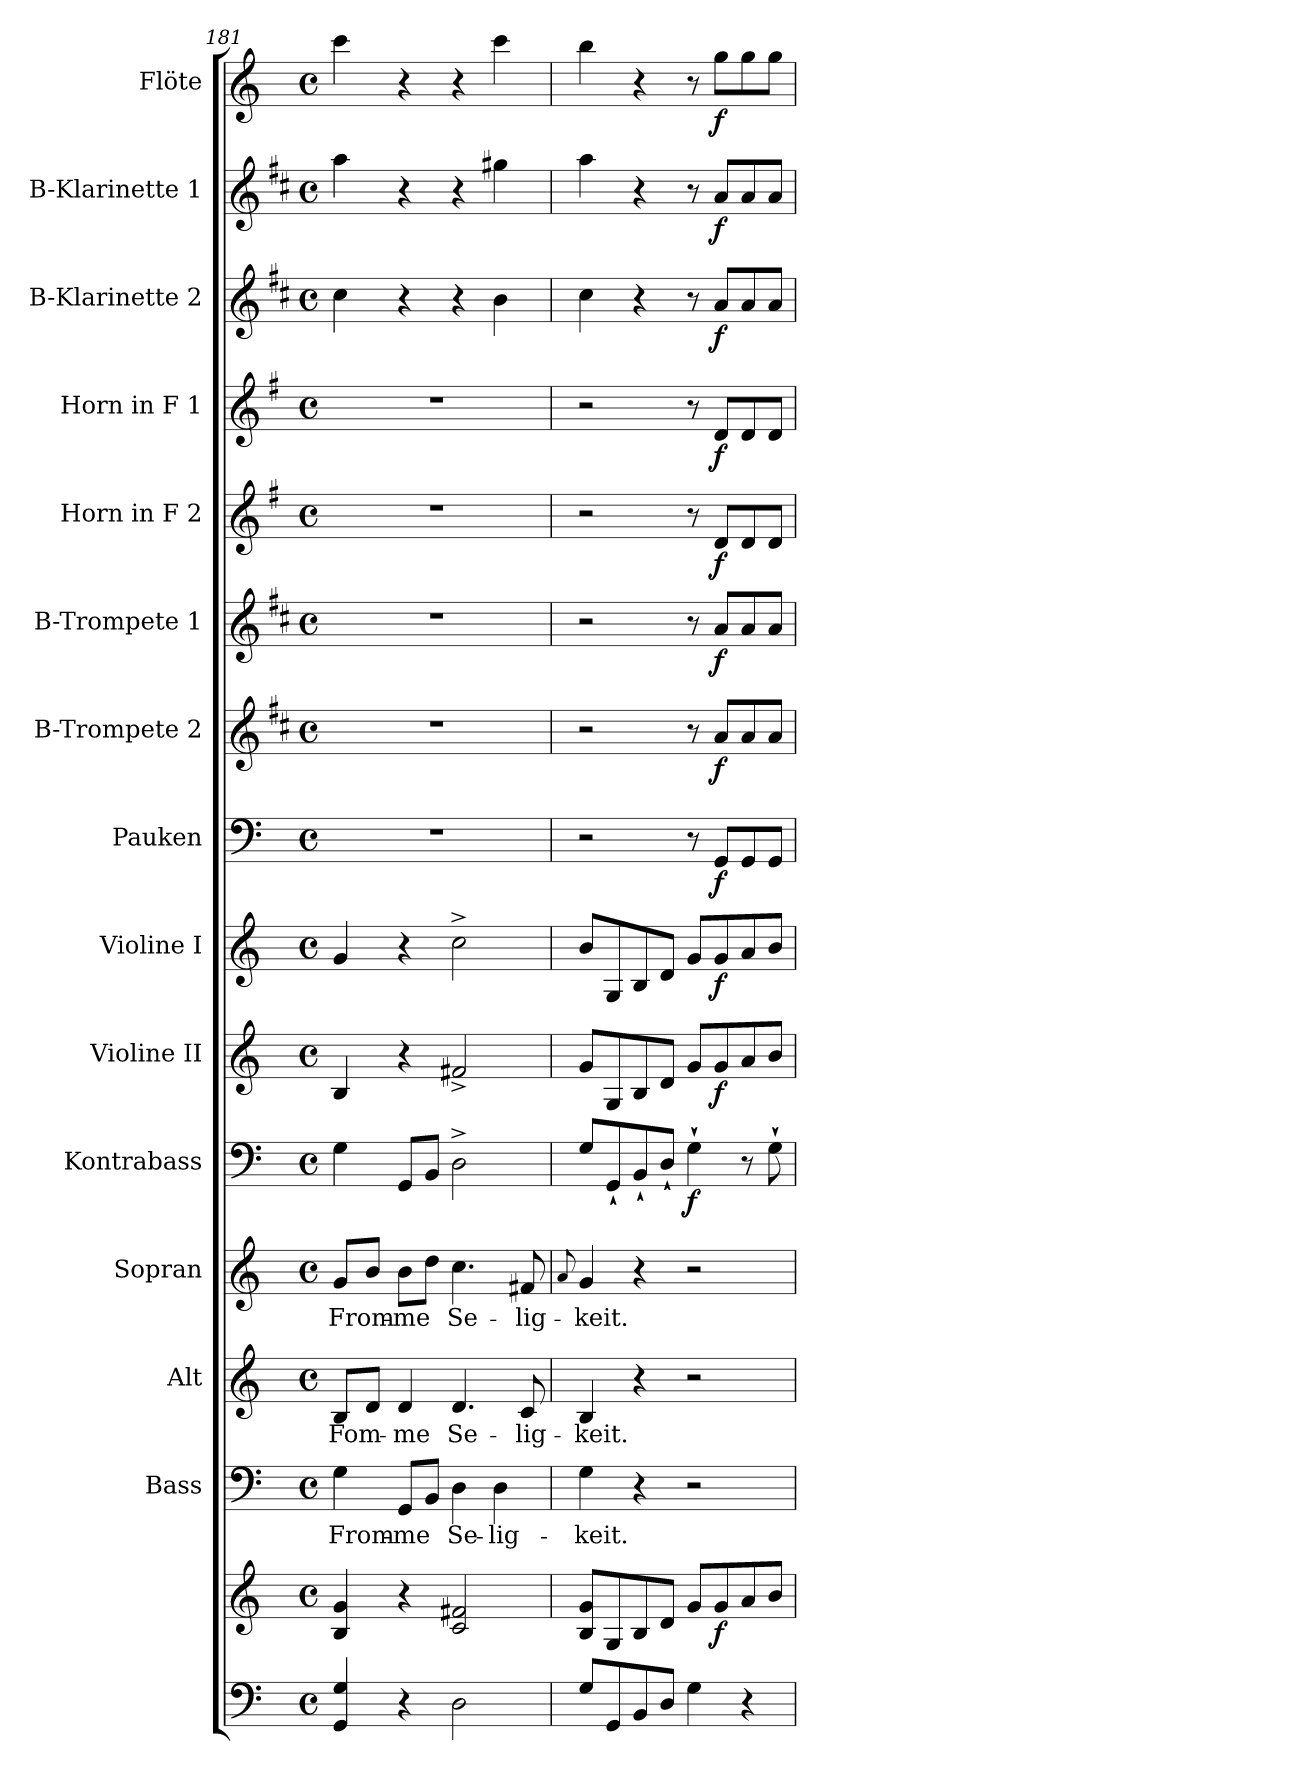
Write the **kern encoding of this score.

**kern	**kern	**dynam	**kern	**text	**kern	**text	**kern	**text	**kern	**dynam	**kern	**dynam	**kern	**dynam	**kern	**dynam	**kern	**dynam	**kern	**dynam	**kern	**dynam	**kern	**dynam	**kern	**dynam	**kern	**dynam	**kern	**dynam
*part15	*part15	*part15	*part14	*part14	*part13	*part13	*part12	*part12	*part11	*part11	*part10	*part10	*part9	*part9	*part8	*part8	*part7	*part7	*part6	*part6	*part5	*part5	*part4	*part4	*part3	*part3	*part2	*part2	*part1	*part1
*staff16	*staff15	*staff15/16	*staff14	*staff14	*staff13	*staff13	*staff12	*staff12	*staff11	*staff11	*staff10	*staff10	*staff9	*staff9	*staff8	*staff8	*staff7	*staff7	*staff6	*staff6	*staff5	*staff5	*staff4	*staff4	*staff3	*staff3	*staff2	*staff2	*staff1	*staff1
*	*	*	*I"Bass	*	*I"Alt	*	*I"Sopran	*	*I"Kontrabass	*	*I"Violine II	*	*I"Violine I	*	*I"Pauken	*	*I"B-Trompete 2	*	*I"B-Trompete 1	*	*I"Horn in F 2	*	*I"Horn in F 1	*	*I"B-Klarinette 2	*	*I"B-Klarinette 1	*	*I"Flöte	*
*	*	*	*I'B.	*	*I'A.	*	*I'S.	*	*I'Kb.	*	*I'Vl. II	*	*I'Vl. I	*	*I'Pk.	*	*I'B Trp. 2	*	*I'B Trp. 1	*	*	*	*	*	*I'B Kl. 2	*	*I'B Kl. 1	*	*I'Fl.	*
*clefF4	*clefG2	*	*clefF4	*	*clefG2	*	*clefG2	*	*clefF4	*	*clefG2	*	*clefG2	*	*clefF4	*	*clefG2	*	*clefG2	*	*clefG2	*	*clefG2	*	*clefG2	*	*clefG2	*	*clefG2	*
*	*	*	*	*	*	*	*	*	*ITrd7c12	*	*	*	*	*	*	*	*ITrd1c2	*	*ITrd1c2	*	*ITrd4c7	*	*ITrd4c7	*	*ITrd1c2	*	*ITrd1c2	*	*	*
*k[]	*k[]	*	*k[]	*	*k[]	*	*k[]	*	*k[]	*	*k[]	*	*k[]	*	*k[]	*	*k[]	*	*k[]	*	*k[]	*	*k[]	*	*k[]	*	*k[]	*	*k[]	*
*C:	*C:	*	*C:	*	*C:	*	*C:	*	*C:	*	*C:	*	*C:	*	*C:	*	*C:	*	*C:	*	*C:	*	*C:	*	*C:	*	*C:	*	*C:	*
*M4/4	*M4/4	*	*M4/4	*	*M4/4	*	*M4/4	*	*M4/4	*	*M4/4	*	*M4/4	*	*M4/4	*	*M4/4	*	*M4/4	*	*M4/4	*	*M4/4	*	*M4/4	*	*M4/4	*	*M4/4	*
*met(c)	*met(c)	*	*met(c)	*	*met(c)	*	*met(c)	*	*met(c)	*	*met(c)	*	*met(c)	*	*met(c)	*	*met(c)	*	*met(c)	*	*met(c)	*	*met(c)	*	*met(c)	*	*met(c)	*	*met(c)	*
=181	=181	=181	=181	=181	=181	=181	=181	=181	=181	=181	=181	=181	=181	=181	=181	=181	=181	=181	=181	=181	=181	=181	=181	=181	=181	=181	=181	=181	=181	=181
!	!	!	!	!LO:LY:b	!	!LO:LY:b	!	!LO:LY:b	!	!	!	!	!	!	!	!	!	!	!	!	!	!	!	!	!	!	!	!	!	!
4GG/ 4G/	4B/ 4g/	.	4G\	From-	8B/L	Fom-	8g/L	From-	4GG\	.	4B/	.	4g/	.	1r	.	1r	.	1r	.	1r	.	1r	.	4b\	.	4gg\	.	4ccc\	.
.	.	.	.	.	8d/J	.	8b/J	.	.	.	.	.	.	.	.	.	.	.	.	.	.	.	.	.	.	.	.	.	.	.
!	!	!	!	!LO:LY:b	!	!LO:LY:b	!	!LO:LY:b	!	!	!	!	!	!	!	!	!	!	!	!	!	!	!	!	!	!	!	!	!	!
4r	4r	.	8GG/L	-me	4d/	-me	8b\L	-me	8GGG/L	.	4r	.	4r	.	.	.	.	.	.	.	.	.	.	.	4r	.	4r	.	4r	.
.	.	.	8BB/J	.	.	.	8dd\J	.	8BBB/J	.	.	.	.	.	.	.	.	.	.	.	.	.	.	.	.	.	.	.	.	.
!	!	!	!	!LO:LY:b	!	!LO:LY:b	!	!LO:LY:b	!	!	!	!	!	!	!	!	!	!	!	!	!	!	!	!	!	!	!	!	!	!
2D\	2c/ 2f#X/	.	4D\	Se-	4.d/	Se-	4.cc\	Se-	2DD^>\	.	2f#X^</	.	2cc^>\	.	.	.	.	.	.	.	.	.	.	.	4r	.	4r	.	4r	.
!	!	!	!	!LO:LY:b	!	!	!	!	!	!	!	!	!	!	!	!	!	!	!	!	!	!	!	!	!	!	!	!	!	!
.	.	.	4D\	-lig-	.	.	.	.	.	.	.	.	.	.	.	.	.	.	.	.	.	.	.	.	4a\	.	4ff#X\	.	4ccc\	.
!	!	!	!	!	!	!LO:LY:b	!	!LO:LY:b	!	!	!	!	!	!	!	!	!	!	!	!	!	!	!	!	!	!	!	!	!	!
.	.	.	.	.	8c/	-lig-	8f#X/	-lig-	.	.	.	.	.	.	.	.	.	.	.	.	.	.	.	.	.	.	.	.	.	.
!!LO:PB:g=z
=182	=182	=182	=182	=182	=182	=182	=182	=182	=182	=182	=182	=182	=182	=182	=182	=182	=182	=182	=182	=182	=182	=182	=182	=182	=182	=182	=182	=182	=182	=182
.	.	.	.	.	.	.	8qqa/	.	.	.	.	.	.	.	.	.	.	.	.	.	.	.	.	.	.	.	.	.	.	.
!	!	!	!	!LO:LY:b	!	!LO:LY:b	!	!LO:LY:b	!	!	!	!	!	!	!	!	!	!	!	!	!	!	!	!	!	!	!	!	!	!
8G/L	8B/ 8g/L	.	4G\	-keit.	4B/	-keit.	4g/	-keit.	8GG/L	.	8g/L	.	8b/L	.	2r	.	2r	.	2r	.	2r	.	2r	.	4b\	.	4gg\	.	4bb\	.
8GG/	8G/	.	.	.	.	.	.	.	8GGG`</	.	8G/	.	8G/	.	.	.	.	.	.	.	.	.	.	.	.	.	.	.	.	.
8BB/	8B/	.	4r	.	4r	.	4r	.	8BBB`</	.	8B/	.	8B/	.	.	.	.	.	.	.	.	.	.	.	4r	.	4r	.	4r	.
8D/J	8d/J	.	.	.	.	.	.	.	8DD`</J	.	8d/J	.	8d/J	.	.	.	.	.	.	.	.	.	.	.	.	.	.	.	.	.
!	!	!	!	!	!	!	!	!	!	!LO:DY:b	!	!	!	!	!	!	!	!	!	!	!	!	!	!	!	!	!	!	!	!
4G\	8g/L	.	2r	.	2r	.	2r	.	4GG`>\	f	8g/L	.	8g/L	.	8r	.	8r	.	8r	.	8r	.	8r	.	8r	.	8r	.	8r	.
!	!	!LO:DY:b	!	!	!	!	!	!	!	!	!	!LO:DY:b	!	!LO:DY:b	!	!LO:DY:b	!	!LO:DY:b	!	!LO:DY:b	!	!LO:DY:b	!	!LO:DY:b	!	!LO:DY:b	!	!LO:DY:b	!	!LO:DY:b
.	8g/	f	.	.	.	.	.	.	.	.	8g/	f	8g/	f	8GG/L	f	8g/L	f	8g/L	f	8G/L	f	8G/L	f	8g/L	f	8g/L	f	8gg\L	f
4r	8a/	.	.	.	.	.	.	.	8r	.	8a/	.	8a/	.	8GG/	.	8g/	.	8g/	.	8G/	.	8G/	.	8g/	.	8g/	.	8gg\	.
.	8b/J	.	.	.	.	.	.	.	8GG`>\	.	8b/J	.	8b/J	.	8GG/J	.	8g/J	.	8g/J	.	8G/J	.	8G/J	.	8g/J	.	8g/J	.	8gg\J	.
=	=	=	=	=	=	=	=	=	=	=	=	=	=	=	=	=	=	=	=	=	=	=	=	=	=	=	=	=	=	=
*-	*-	*-	*-	*-	*-	*-	*-	*-	*-	*-	*-	*-	*-	*-	*-	*-	*-	*-	*-	*-	*-	*-	*-	*-	*-	*-	*-	*-	*-	*-
